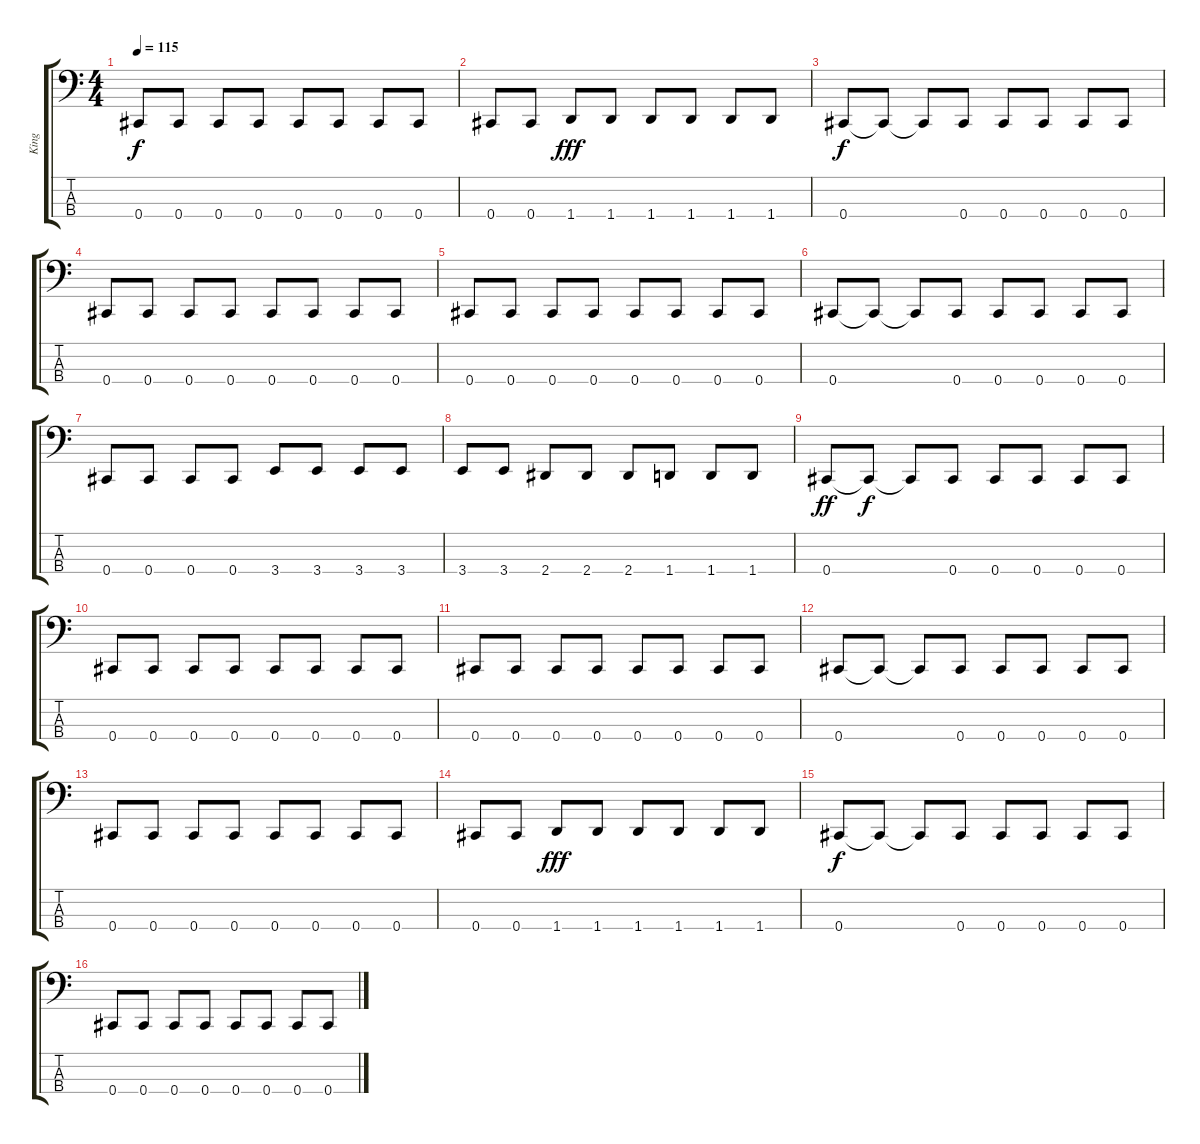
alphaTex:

\track ("King" "King") {instrument electricbassfinger}
\staff {score tabs}
\tuning (E2 B1 Gb1 Db1) {hide}
\ts (4 4)
\tempo 115
\clef f4
\ks c
0.4.8{dy f} 0.4.8 0.4.8 0.4.8 0.4.8 0.4.8 0.4.8 0.4.8 |
0.4.8 0.4.8 1.4.8{dy fff} 1.4.8 1.4.8 1.4.8 1.4.8 1.4.8 |
0.4.8{dy f} 0.4{t}.8 0.4{t}.8 0.4.8 0.4.8 0.4.8 0.4.8 0.4.8 |
0.4.8 0.4.8 0.4.8 0.4.8 0.4.8 0.4.8 0.4.8 0.4.8 |
0.4.8 0.4.8 0.4.8 0.4.8 0.4.8 0.4.8 0.4.8 0.4.8 |
0.4.8 0.4{t}.8 0.4{t}.8 0.4.8 0.4.8 0.4.8 0.4.8 0.4.8 |
0.4.8 0.4.8 0.4.8 0.4.8 3.4.8 3.4.8 3.4.8 3.4.8 |
3.4.8 3.4.8 2.4.8 2.4.8 2.4.8 1.4.8 1.4.8 1.4.8 |
0.4.8{dy ff} 0.4{t}.8{dy f} 0.4{t}.8 0.4.8 0.4.8 0.4.8 0.4.8 0.4.8 |
0.4.8 0.4.8 0.4.8 0.4.8 0.4.8 0.4.8 0.4.8 0.4.8 |
0.4.8 0.4.8 0.4.8 0.4.8 0.4.8 0.4.8 0.4.8 0.4.8 |
0.4.8 0.4{t}.8 0.4{t}.8 0.4.8 0.4.8 0.4.8 0.4.8 0.4.8 |
0.4.8 0.4.8 0.4.8 0.4.8 0.4.8 0.4.8 0.4.8 0.4.8 |
0.4.8 0.4.8 1.4.8{dy fff} 1.4.8 1.4.8 1.4.8 1.4.8 1.4.8 |
0.4.8{dy f} 0.4{t}.8 0.4{t}.8 0.4.8 0.4.8 0.4.8 0.4.8 0.4.8 |
0.4.8 0.4.8 0.4.8 0.4.8 0.4.8 0.4.8 0.4.8 0.4.8
